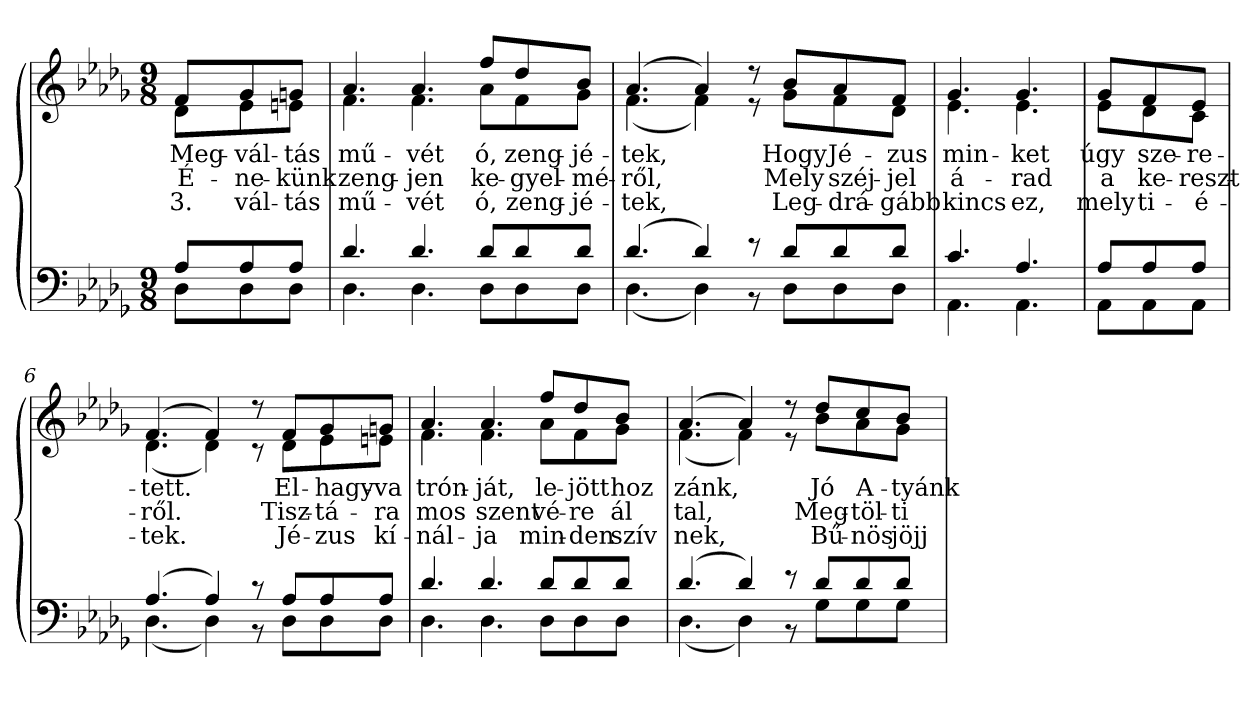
**kern	**kern	**text	**text	**text
*part2	*part1	*part1	*part1	*part1
*staff2	*staff1	*staff1	*staff1	*staff1
*clefF4	*clefG2	*	*	*
*k[b-e-a-d-g-]	*k[b-e-a-d-g-]	*	*	*
*D-:	*D-:	*	*	*
*M9/8	*M9/8	*	*	*
=1	=1	=1	=1	=1
*^	*	*	*	*
!	!	!LO:TX:a:t=.	!	!	!
!	!	!LO:TX:a:t== 60	!	!	!
!	!	!	!LO:LY:b	!LO:LY:b	!LO:LY:b
*	*	*^	*	*	*
8A-/L	8D-\L	8f/L	8d-\L	Meg-	É-	3.
!	!	!	!	!LO:LY:b	!LO:LY:b	!LO:LY:b
8A-/	8D-\	8g-/	8e-\	-vál-	-ne-	-vál-
!	!	!	!	!LO:LY:b	!LO:LY:b	!LO:LY:b
8A-/J	8D-\J	8gn/J	8en\J	-tás	-künk	-tás
=2	=2	=2	=2	=2	=2	=2
!	!	!	!	!LO:LY:b	!LO:LY:b	!LO:LY:b
4.d-/	4.D-\	4.a-/	4.f\	mű-	zeng-	mű-
!	!	!	!	!LO:LY:b	!LO:LY:b	!LO:LY:b
4.d-/	4.D-\	4.a-/	4.f\	-vét	-jen	-vét
!	!	!	!	!LO:LY:b	!LO:LY:b	!LO:LY:b
8d-/L	8D-\L	8ff/L	8a-\L	ó,	ke-	ó,
!	!	!	!	!LO:LY:b	!LO:LY:b	!LO:LY:b
8d-/	8D-\	8dd-/	8f\	zeng-	-gyel-	zeng-
!	!	!	!	!LO:LY:b	!LO:LY:b	!LO:LY:b
8d-/J	8D-\J	8b-/J	8g-\J	-jé-	-mé-	-jé-
=3	=3	=3	=3	=3	=3	=3
!	!	!	!	!LO:LY:b	!LO:LY:b	!LO:LY:b
(4.d-/	(<4.D-\	(>4.a-/	(<4.f\	-tek,	-ről,	-tek,
4d-/)	4D-\)	4a-/)	4f\)	.	.	.
8r	8r	8r	8r	.	.	.
!	!	!	!	!LO:LY:b	!LO:LY:b	!LO:LY:b
8d-/L	8D-\L	8b-/L	8g-\L	Hogy	Mely	Leg-
!	!	!	!	!LO:LY:b	!LO:LY:b	!LO:LY:b
8d-/	8D-\	8a-/	8f\	Jé-	széj-	-drá-
!	!	!	!	!LO:LY:b	!LO:LY:b	!LO:LY:b
8d-/J	8D-\J	8f/J	8d-\J	-zus	-jel	-gább
=4	=4	=4	=4	=4	=4	=4
!	!	!	!	!LO:LY:b	!LO:LY:b	!LO:LY:b
4.c/	4.AA-\	4.g-/	4.e-\	min-	á-	kincs
!	!	!	!	!LO:LY:b	!LO:LY:b	!LO:LY:b
4.A-/	4.AA-\	4.g-/	4.e-\	-ket	-rad	ez,
!!LO:LB:g=z	!!
=5	=5	=5	=5	=5	=5	=5
!	!	!	!	!LO:LY:b	!LO:LY:b	!LO:LY:b
8A-/L	8AA-\L	8g-/L	8e-\L	úgy	a	mely
!	!	!	!	!LO:LY:b	!LO:LY:b	!LO:LY:b
8A-/	8AA-\	8f/	8d-\	sze-	ke-	ti-
!	!	!	!	!LO:LY:b	!LO:LY:b	!LO:LY:b
8A-/J	8AA-\J	8e-/J	8c\J	-re-	-reszt-	-é-
=6	=6	=6	=6	=6	=6	=6
!	!	!	!	!LO:LY:b	!LO:LY:b	!LO:LY:b
(>4.A-/	(<4.D-\	(>4.f/	(<4.d-\	-tett.	-ről.	-tek.
4A-/)	4D-\)	4f/)	4d-\)	.	.	.
8r	8r	8r	8r	.	.	.
!	!	!	!	!LO:LY:b	!LO:LY:b	!LO:LY:b
8A-/L	8D-\L	8f/L	8d-\L	El-	Tisz-	Jé-
!	!	!	!	!LO:LY:b	!LO:LY:b	!LO:LY:b
8A-/	8D-\	8g-/	8e-\	-hagy-	-tá-	-zus
!	!	!	!	!LO:LY:b	!LO:LY:b	!LO:LY:b
8A-/J	8D-\J	8gn/J	8en\J	-va	-ra	kí-
=7	=7	=7	=7	=7	=7	=7
!	!	!	!	!LO:LY:b	!LO:LY:b	!LO:LY:b
4.d-/	4.D-\	4.a-/	4.f\	trón-	mos	-nál-
!	!	!	!	!LO:LY:b	!LO:LY:b	!LO:LY:b
4.d-/	4.D-\	4.a-/	4.f\	-ját,	szent	-ja
!	!	!	!	!LO:LY:b	!LO:LY:b	!LO:LY:b
8d-/L	8D-\L	8ff/L	8a-\L	le-	vé-	min-
!	!	!	!	!LO:LY:b	!LO:LY:b	!LO:LY:b
8d-/	8D-\	8dd-/	8f\	-jött	-re	-den
!	!	!	!	!LO:LY:b	!LO:LY:b	!LO:LY:b
8d-/J	8D-\J	8b-/J	8g-\J	hoz­	ál­	szív­
!!LO:LB:g=z	!!
=8	=8	=8	=8	=8	=8	=8
!	!	!	!	!LO:LY:b	!LO:LY:b	!LO:LY:b
(>4.d-/	(<4.D-\	(>4.a-/	(<4.f\	zánk,	tal,	nek,
4d-/)	4D-\)	4a-/)	4f\)	.	.	.
8r	8r	8r	8r	.	.	.
!	!	!	!	!LO:LY:b	!LO:LY:b	!LO:LY:b
8d-/L	8G-\L	8dd-/L	8b-\L	Jó	Meg-	Bű-
!	!	!	!	!LO:LY:b	!LO:LY:b	!LO:LY:b
8d-/	8G-\	8cc/	8a-\	A-	-töl-	-nös
!	!	!	!	!LO:LY:b	!LO:LY:b	!LO:LY:b
8d-/J	8G-\J	8b-/J	8g-\J	-tyánk	-ti	jöjj
*v	*v	*	*	*	*	*
*	*v	*v	*	*	*
=	=	=	=	=
*-	*-	*-	*-	*-
